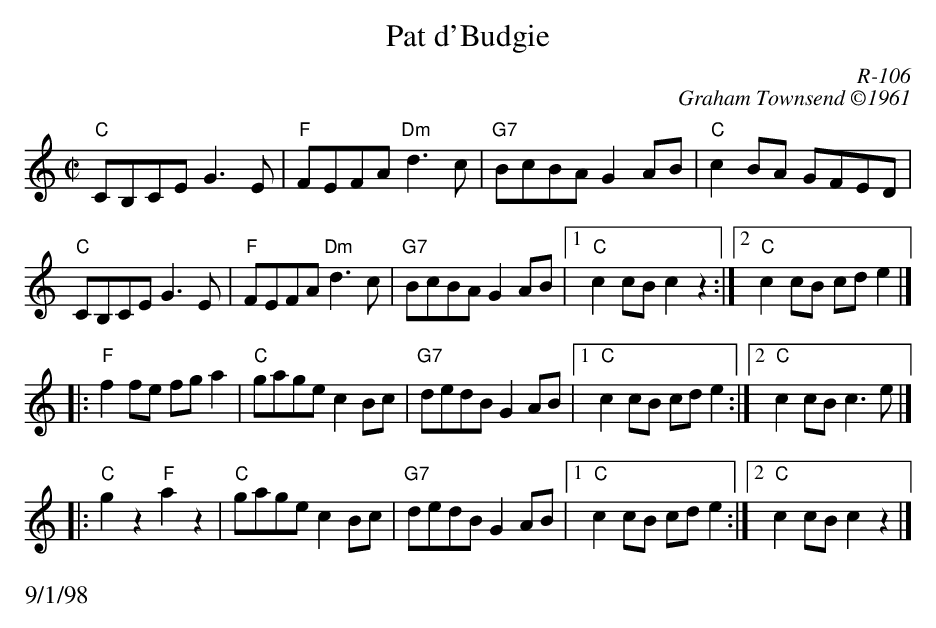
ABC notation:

X:1
T: Pat d'Budgie
C: R-106
C: Graham Townsend \2511961
M: C|
K: C
"C"CB,CE G3 E| "F"FEFA "Dm"d3 c| "G7"BcBA G2 AB| "C"c2 BA GFED|
"C"CB,CE G3 E| "F"FEFA "Dm"d3 c| "G7"BcBA G2 AB|1 "C"c2 cB c2 z2 :|2 "C"c2 cB cd e2 |]
|:\
"F"f2 fe fg a2| "C"gage c2 Bc| "G7"dedB G2 AB|1 "C"c2 cB cd e2 :|2 "C"c2 cB c3 e|]
|:\
"C"g2 z2 "F"a2 z2| "C"gage c2 Bc| "G7"dedB G2 AB|1 "C"c2 cB cd e2 :|2 "C"c2 cB c2 z2|]
